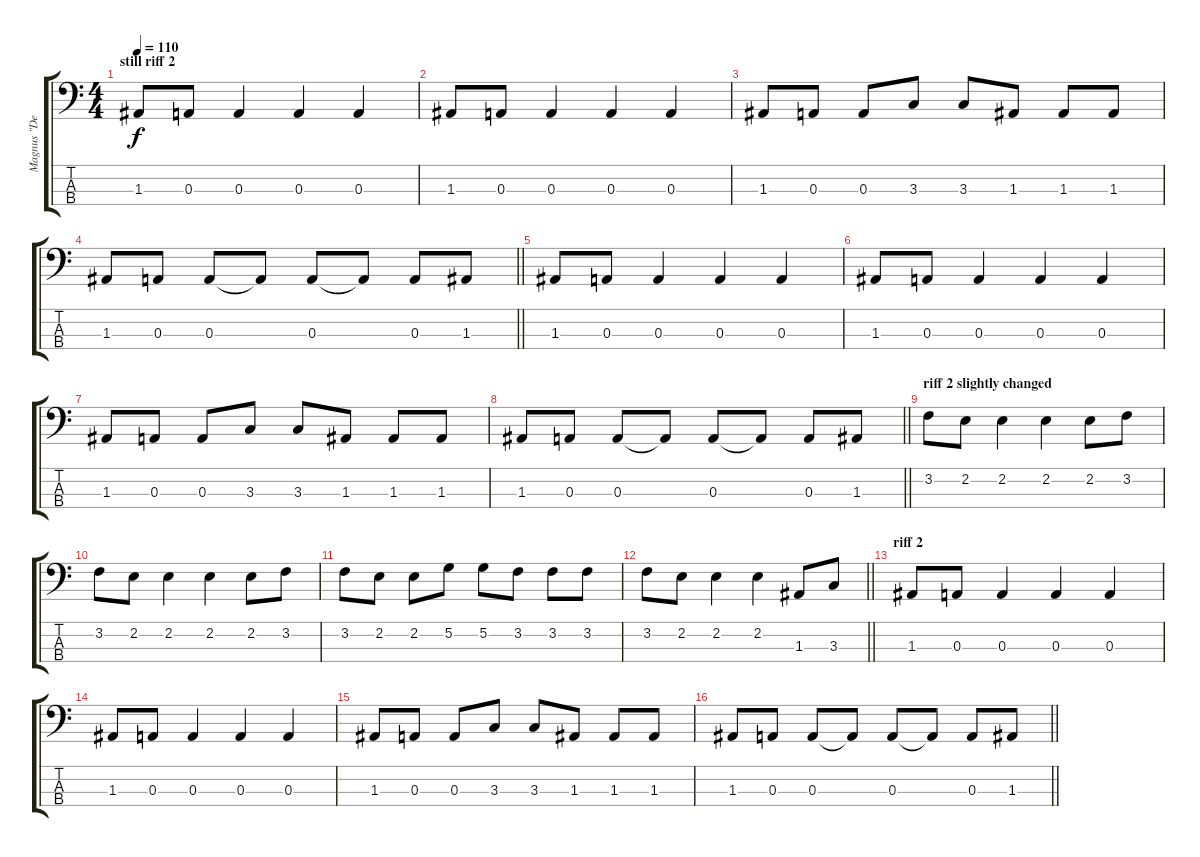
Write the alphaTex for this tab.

\track ("Magnus \"Devo\" Andersson " "Magnus \"De") {instrument electricbassfinger}
\staff {score tabs}
\tuning (G2 D2 A1 E1) {hide}
\ts (4 4)
\section ("" "still riff 2")
\tempo 110
\clef f4
\ks c
1.3.8{dy f} 0.3.8 0.3.4 0.3.4 0.3.4 |
1.3.8 0.3.8 0.3.4 0.3.4 0.3.4 |
1.3.8 0.3.8 0.3.8 3.3.8 3.3.8 1.3.8 1.3.8 1.3.8 |
\barLineRight lightlight
1.3.8 0.3.8 0.3.8 0.3{t}.8 0.3.8 0.3{t}.8 0.3.8 1.3.8 |
1.3.8 0.3.8 0.3.4 0.3.4 0.3.4 |
1.3.8 0.3.8 0.3.4 0.3.4 0.3.4 |
1.3.8 0.3.8 0.3.8 3.3.8 3.3.8 1.3.8 1.3.8 1.3.8 |
\barLineRight lightlight
1.3.8 0.3.8 0.3.8 0.3{t}.8 0.3.8 0.3{t}.8 0.3.8 1.3.8 |
\section ("" "riff 2 slightly changed")
3.2.8 2.2.8 2.2.4 2.2.4 2.2.8 3.2.8 |
3.2.8 2.2.8 2.2.4 2.2.4 2.2.8 3.2.8 |
3.2.8 2.2.8 2.2.8 5.2.8 5.2.8 3.2.8 3.2.8 3.2.8 |
\barLineRight lightlight
3.2.8 2.2.8 2.2.4 2.2.4 1.3.8 3.3.8 |
\section ("" "riff 2")
1.3.8 0.3.8 0.3.4 0.3.4 0.3.4 |
1.3.8 0.3.8 0.3.4 0.3.4 0.3.4 |
1.3.8 0.3.8 0.3.8 3.3.8 3.3.8 1.3.8 1.3.8 1.3.8 |
\barLineRight lightlight
1.3.8 0.3.8 0.3.8 0.3{t}.8 0.3.8 0.3{t}.8 0.3.8 1.3.8
